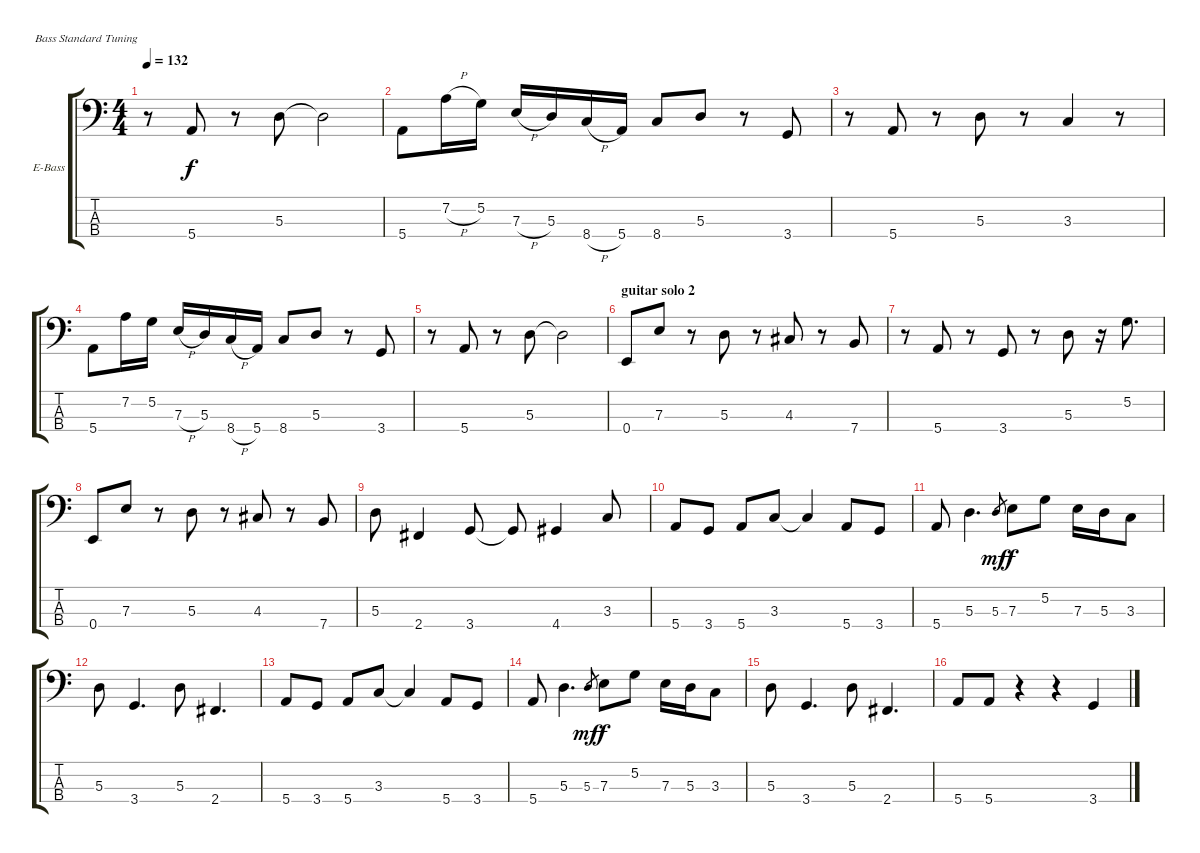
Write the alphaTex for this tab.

\bracketExtendMode groupsimilarinstruments
\firstSystemTrackNameOrientation horizontal
\otherSystemsTrackNameOrientation horizontal
\track ("bass" "E-Bass") {multiBarRest instrument electricbasspick}
\staff {score tabs}
\tuning (G2 D2 A1 E1)
\ts (4 4)
\tempo 132
\clef f4
\ks c
r.8{dy f} 5.4.8 r.8 5.3.8 5.3{t}.2 |
5.4.8 7.2{h}.16 5.2.16 7.3{h}.16 5.3.16 8.4{h}.16 5.4.16 8.4.8 5.3.8 r.8 3.4.8 |
r.8 5.4.8 r.8 5.3.8 r.8 3.3.4 r.8 |
5.4.8 7.2.16 5.2.16 7.3{h}.16 5.3.16 8.4{h}.16 5.4.16 8.4.8 5.3.8 r.8 3.4.8 |
r.8 5.4.8 r.8 5.3.8 5.3{t}.2 |
\section ("" "guitar solo 2")
0.4.8 7.3.8 r.8 5.3.8 r.8 4.3.8 r.8 7.4.8 |
r.8 5.4.8 r.8 3.4.8 r.8 5.3.8 r.16 5.2.8{d} |
0.4.8 7.3.8 r.8 5.3.8 r.8 4.3.8 r.8 7.4.8 |
5.3.8 2.4.4 3.4.8 3.4{t}.8 4.4.4 3.3.8 |
5.4.8 3.4.8 5.4.8 3.3.8 3.3{t}.4 5.4.8 3.4.8 |
5.4.8 5.3.4{d} 5.3.8{gr dy mf} 7.3.8{dy f} 5.2.8 7.3.16 5.3.16 3.3.8 |
5.3.8 3.4.4{d} 5.3.8 2.4.4{d} |
5.4.8 3.4.8 5.4.8 3.3.8 3.3{t}.4 5.4.8 3.4.8 |
5.4.8 5.3.4{d} 5.3.8{gr dy mf} 7.3.8{dy f} 5.2.8 7.3.16 5.3.16 3.3.8 |
5.3.8 3.4.4{d} 5.3.8 2.4.4{d} |
5.4.8 5.4.8 r.4 r.4 3.4.4
